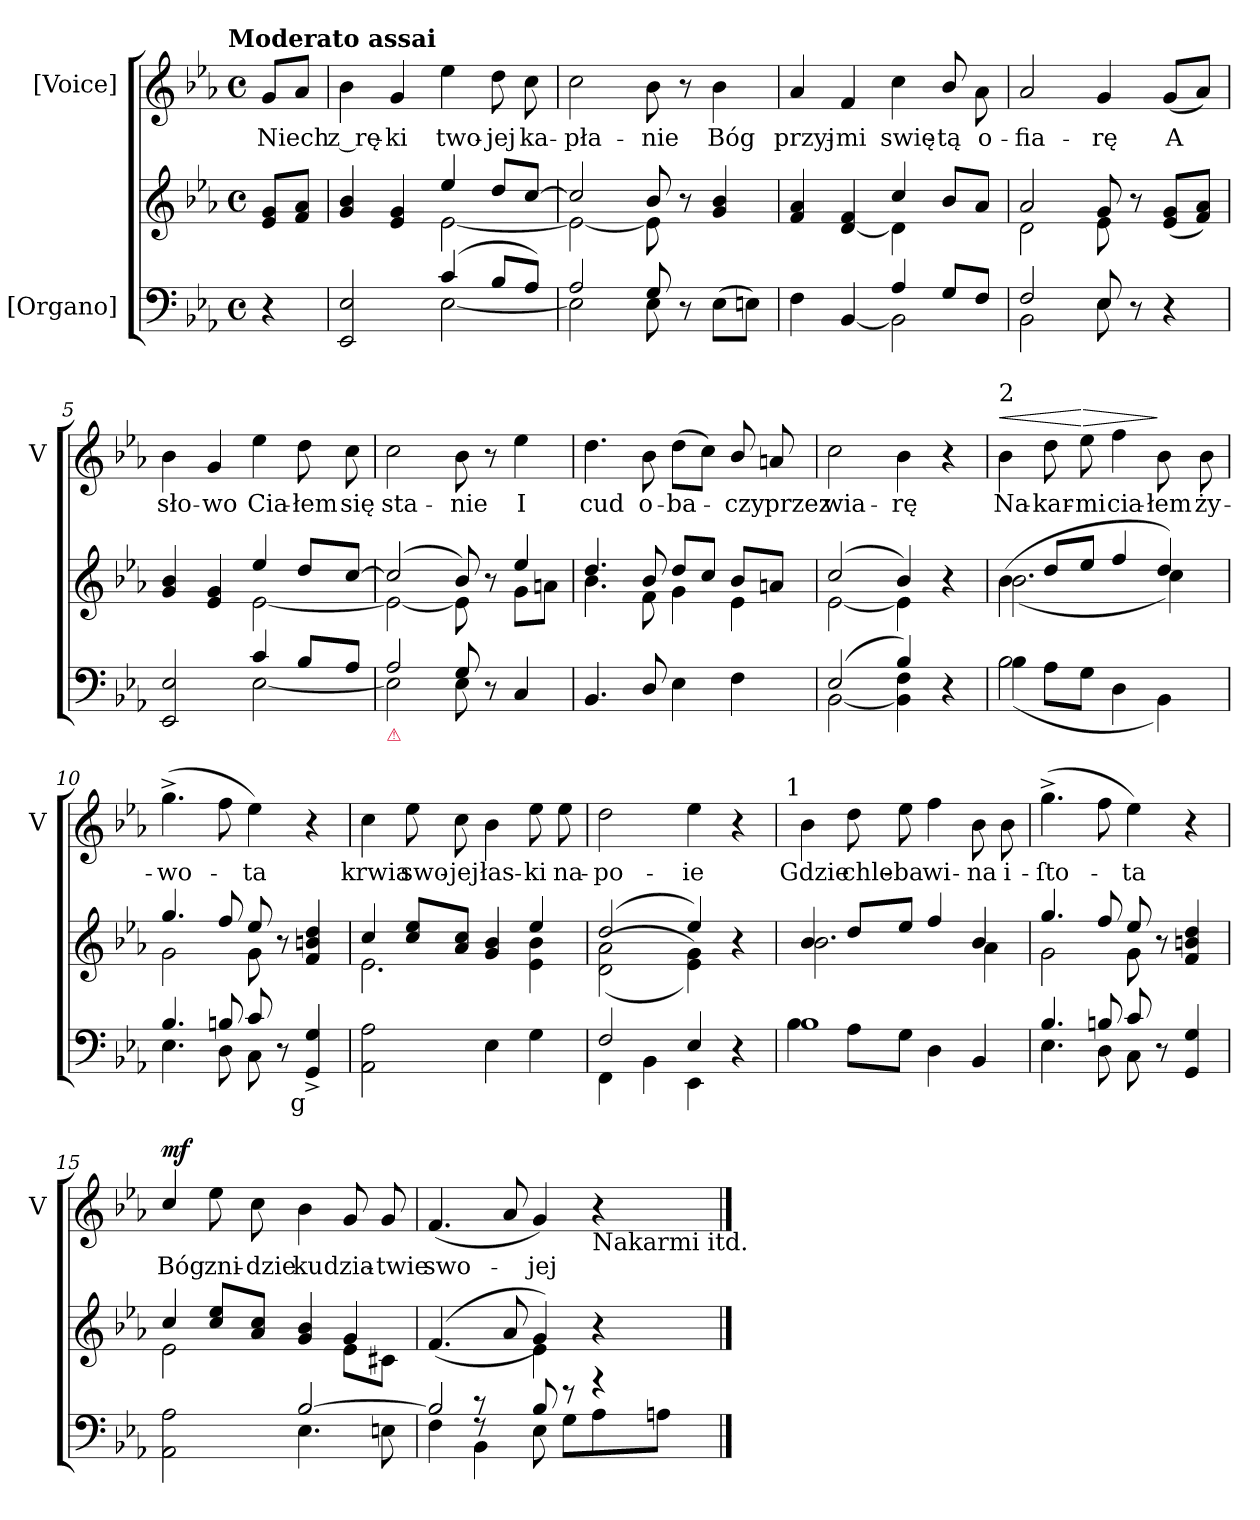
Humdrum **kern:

**kern	**kern	**kern	**text	**dynam
*part2	*part2	*part1	*part1	*part1
*staff3	*staff2	*staff1	*staff1	*staff1
*I"[Organo]	*	*I"[Voice]	*	*
*	*	*I'V	*	*
*clefF4	*clefG2	*clefG2	*	*
*k[b-e-a-]	*k[b-e-a-]	*k[b-e-a-]	*	*
*E-:	*E-:	*E-:	*	*
!!LO:TX:omd:t=Moderato assai
*M4/4	*M4/4	*M4/4	*	*
*met(c)	*met(c)	*met(c)	*	*
*MM92	*MM92	*MM92	*	*
=	=	=	=	=
4r	8e-/ 8g/L	8g/L	Niech	.
.	8f/ 8a-/J	8a-/J	.	.
=1	=1	=1	=1	=1
*^	*^	*	*	*
2EE-/ 2E-/	2ryy	4g/ 4b-/	2ryy	4b-\	z_rę-	.
.	.	4e-/ 4g/	.	4g/	-ki	.
(<4c/	[2E-\	4ee-/	[<2e-\	4ee-\	two-	.
8B-/L	.	8dd/L	.	8dd\	-jej	.
8A-/J)	.	[8cc/J	.	8cc\	ka-	.
=2	=2	=2	=2	=2	=2	=2
2A-/	2E-\]	2cc/]	2e-\_	2cc\	-pła-	.
8G/	8E-\	8b-/	8e-\]	8b-\	-nie	.
8r	8ryy	8r	8reyy	8r	.	.
(>8E-\L	4ryy	4g/ 4b-/	4reyy	4b-\	Bóg	.
8En\J)	.	.	.	.	.	.
=3	=3	=3	=3	=3	=3	=3
4F\	2ryy	4f/ 4a-/	2ryy	4a-/	przyj-	.
[4BB-/	.	[4d/ 4f/	.	4f/	-mi	.
4A-/	2BB-\]	4cc/	4d\]	4cc\	swię-	.
8G/L	.	8b-/L	4ryy	8b-/	-tą	.
8F/J	.	8a-/J	.	8a-\	o-	.
=4	=4	=4	=4	=4	=4	=4
2F/	2BB-\	2a-/	2d\	2a-/	-fia-	.
8E-/	8E-\	8g/	8e-\	4g/	-rę	.
8r	8ryy	8r	8ryy	.	.	.
4r	4ryy	(<8e-/ 8g/L	4ryy	(<8g/L	A	.
.	.	8f/ 8a-/J)	.	8a-/J)	.	.
=5	=5	=5	=5	=5	=5	=5
2EE-/ 2E-/	2ryy	4g/ 4b-/	2ryy	4b-\	sło-	.
.	.	4e-/ 4g/	.	4g/	-wo	.
4c/	[2E-\	4ee-/	[<2e-\	4ee-\	Cia-	.
8B-/L	.	8dd/L	.	8dd\	-łem	.
8A-/J	.	[8cc/J	.	8cc\	się	.
=6	=6	=6	=6	=6	=6	=6
!LO:TX:b:color=crimson:t=⚠	!	!	!	!	!	!
2A-/	2E-\]	(>2cc/]	2e-\_	2cc\	sta-	.
8G/	8E-\	8b-/)	8e-\]	8b-\	-nie	.
8r	8ryy	8r	8ryy	8r	.	.
4C/	4ryy	4ee-/	8g\L	4ee-\	I	.
.	.	.	8an\J	.	.	.
*v	*v	*	*	*	*	*
=7	=7	=7	=7	=7	=7
4.BB-/	4.dd/	4.b-\	4.dd\	cud	.
8D/	8b-/	8f\	8b-\	o-	.
4E-\	8dd/L	4g\	(>8dd\L	-ba-	.
.	8cc/J	.	8cc\J)	.	.
4F\	8b-/L	4e-\	8b-/	-czy	.
.	8an/J	.	8an/	przez	.
=8	=8	=8	=8	=8	=8
*^	*	*	*	*	*
(>2E-/	[2BB-\	(>2cc/	[2e-\	2cc\	wia-	.
4B-/)	4BB-]\ 4F\	4b-/)	4e-\]	4b-\	-rę	.
4r	4ryy	4r	4ryy	4r	.	.
=9	=9	=9	=9	=9	=9	=9
!	!	!	!	!LO:TX:a:t=2	!	!
!	!	!	!	!	!	!LO:HP:a
2B-\	(<4B-\	(>4b-\	(<2.b-\	4b-\	Na-	<
.	8A-\L	8dd/L	.	8dd\	-kar-	.
!	!	!	!	!	!	!LO:HP:n=1:a
.	8G\J	8ee-/J	.	8ee-\	-mi	[ >
2ryy	4D\	4ff/	.	4ff\	cia-	.
.	4BB-\)	4dd/)	4cc\)	8b-\	-łem	]
.	.	.	.	8b-\	ży-	.
=10	=10	=10	=10	=10	=10	=10
4.B-/	4.E-\	4.gg/	2g\	(>4.gg^\	-wo-	.
8Bn/	8D\	8ff/	.	8ff\	.	.
8c/	8C\	8ee-/	8g\	4ee-\)	-ta	.
8r	8ryy	8r	8ryy	.	.	.
!LO:TX:b:rj:t=g	!	!	!	!	!	!
4GG^/ 4G^/	4ryy	4f/ 4bn/ 4dd/	4rcyy	4r	.	.
*v	*v	*	*	*	*	*
=11	=11	=11	=11	=11	=11
2AA-\ 2A-\	4cc/	2.e-\	4cc\	krwia	.
.	8cc/ 8ee-/L	.	8ee-\	swo-	.
.	8a-/ 8cc/J	.	8cc\	-jej	.
4E-\	4g/ 4b-/	.	4b-\	łas-	.
4G\	4ee-/	4e-\ 4b-\	8ee-\	-ki	.
.	.	.	8ee-\	na-	.
=12	=12	=12	=12	=12	=12
*^	*	*	*	*	*
2F/	4FF\	(>2dd/	(<(>2d\ 2a-\	2dd\	-po-	.
.	4BB-\	.	.	.	.	.
4E-/	4EE-\	4ee-/)	4e-\ 4g\))	4ee-\	-ie	.
4r	4rGGyy	4r	4ryy	4r	.	.
=13	=13	=13	=13	=13	=13	=13
!	!	!	!	!LO:TX:a:rj:t=1	!	!
1B-	4B-\	4b-/	2.b-\	4b-\	Gdzie	.
.	8A-\L	8dd/L	.	8dd\	chle-	.
.	8G\J	8ee-/J	.	8ee-\	-ba	.
.	4D\	4ff/	.	4ff\	wi-	.
.	4BB-/	4b-/	4a-\	8b-\	-na	.
.	.	.	.	8b-\	i-	.
=14	=14	=14	=14	=14	=14	=14
4.B-/	4.E-\	4.gg/	2g\	(>4.gg^\	-ſto-	.
8Bn/	8D\	8ff/	.	8ff\	.	.
8c/	8C\	8ee-/	8g\	4ee-\)	-ta	.
8r	8ryy	8r	8ryy	.	.	.
4GG/ 4G/	4ryy	4f/ 4bn/ 4dd/	4ryy	4r	.	.
=15	=15	=15	=15	=15	=15	=15
!	!	!	!LO:N:vis=2	!	!	!LO:DY:b
2AA-\ 2A-\	2ryy	4cc/	2.e-\	4cc/	Bóg	mf
.	.	8cc/ 8ee-/L	.	8ee-\	zni-	.
.	.	8a-/ 8cc/J	.	8cc\	-dzie	.
[2B-/	4.E-\	4g/ 4b-/	.	4b-\	ku	.
.	.	4g/	8e-\L	8g/	dzia-	.
.	8En\	.	8c#X\J	8g/	-twie	.
=16	=16	=16	=16	=16	=16	=16
*^	*^	*	*	*	*	*
2B-/]	4F\	4ryy	4ryy	(<(>4.f/	2ryy	(<4.f/	swo-	.
.	4BB-\	8rc	8rF	.	.	.	.	.
.	.	8ryy	8ryy	8a-/	.	8a-/	.	.
8B-/	8E-\	2ryy	2ryy	4g/))	4e-\	4g/)	-jej	.
8r	8G\L	.	.	.	.	.	.	.
!	!	!	!	!	!	!LO:TX:b:t=Nakarmi itd.	!	!
4r	8A-\	.	.	4r	4ryy	4r	.	.
.	8An\J	.	.	.	.	.	.	.
*v	*v	*v	*v	*	*	*	*	*
*	*v	*v	*	*	*
==	==	==	==	==
*-	*-	*-	*-	*-
